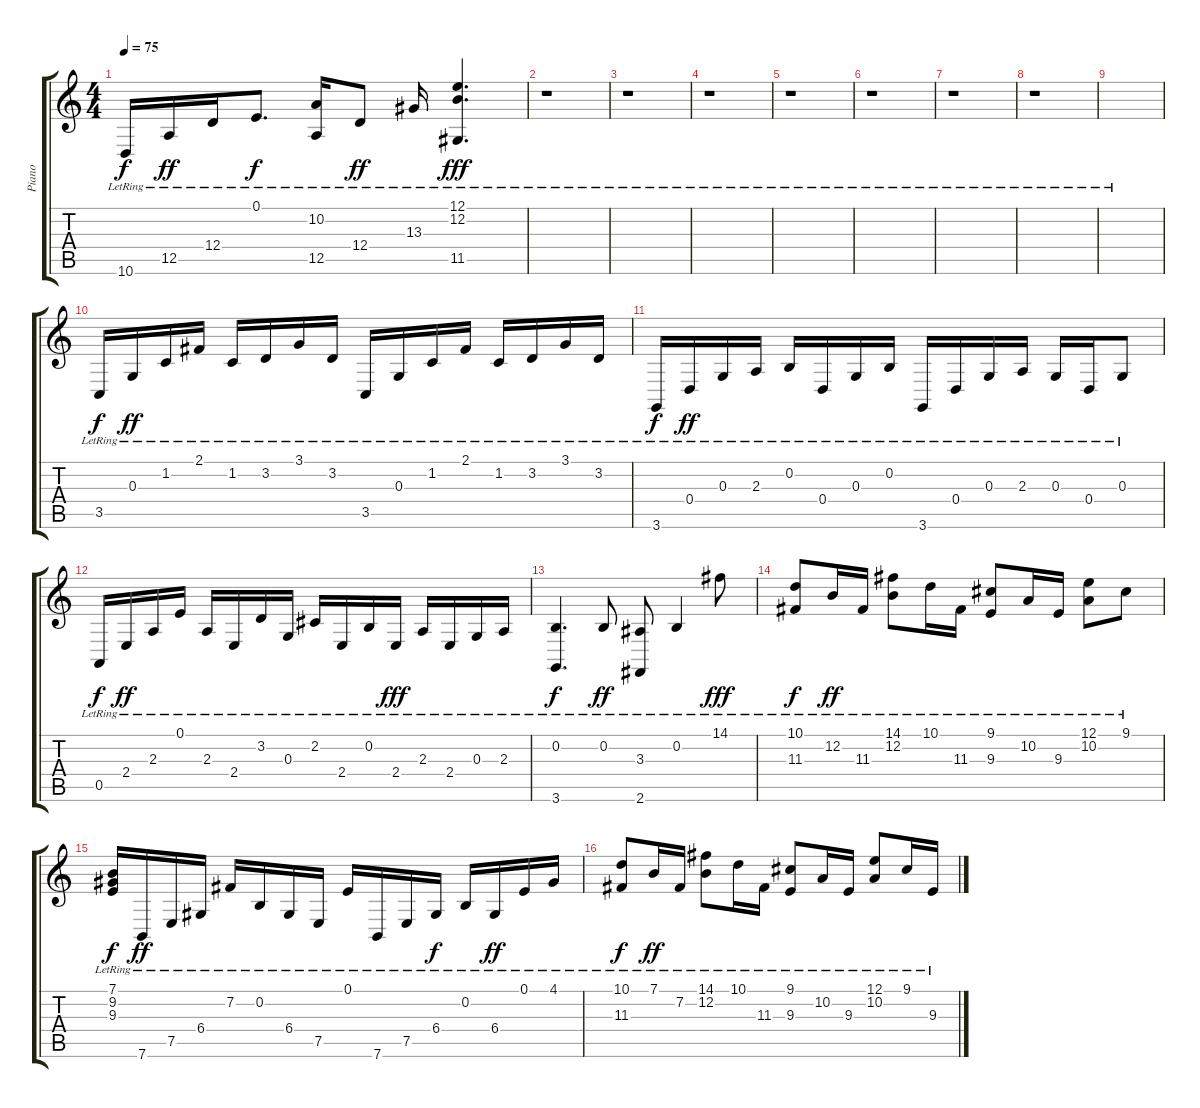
\track ("Piano" "Piano") {instrument acousticgrandpiano}
\staff {score tabs}
\tuning (E4 B3 G3 D3 A2 E2) {hide}
\ts (4 4)
\tempo 75
\clef g2
\ks c
10.6{lr}.16{dy f} 12.5{lr}.16{dy ff} 12.4{lr}.16 0.1{lr}.8{d dy f} (10.2{lr} 12.5{lr}).16 12.4{lr}.8{dy ff} 13.3{lr}.16 (12.1{lr} 12.2{lr} 11.5{lr}).4{d dy fff} |
r.1 |
r.1 |
r.1 |
r.1 |
r.1 |
r.1 |
r.1 |
|
3.5{lr}.16{dy f} 0.3{lr}.16{dy ff} 1.2{lr}.16 2.1{lr}.16 1.2{lr}.16 3.2{lr}.16 3.1{lr}.16 3.2{lr}.16 3.5{lr}.16 0.3{lr}.16 1.2{lr}.16 2.1{lr}.16 1.2{lr}.16 3.2{lr}.16 3.1{lr}.16 3.2{lr}.16 |
3.6{lr}.16{dy f} 0.4{lr}.16{dy ff} 0.3{lr}.16 2.3{lr}.16 0.2{lr}.16 0.4{lr}.16 0.3{lr}.16 0.2{lr}.16 3.6{lr}.16 0.4{lr}.16 0.3{lr}.16 2.3{lr}.16 0.3{lr}.16 0.4{lr}.16 0.3{lr}.8 |
0.5{lr}.16{dy f} 2.4{lr}.16{dy ff} 2.3{lr}.16 0.1{lr}.16 2.3{lr}.16 2.4{lr}.16 3.2{lr}.16 0.3{lr}.16 2.2{lr}.16 2.4{lr}.16 0.2{lr}.16 2.4{lr}.16{dy fff} 2.3{lr}.16 2.4{lr}.16 0.3{lr}.16 2.3{lr}.16 |
(0.2{lr} 3.6{lr}).4{d dy f} 0.2{lr}.8{dy ff} (3.3{lr} 2.6{lr}).8 0.2{lr}.4 14.1{lr}.8{dy fff} |
(10.1{lr} 11.3{lr}).8{dy f} 12.2{lr}.16{dy ff} 11.3{lr}.16 (14.1{lr} 12.2{lr}).8 10.1{lr}.16 11.3{lr}.16 (9.1{lr} 9.3{lr}).8 10.2{lr}.16 9.3{lr}.16 (12.1{lr} 10.2{lr}).8 9.1{lr}.8 |
(7.1{lr} 9.2{lr} 9.3{lr}).16{dy f} 7.6{lr}.16{dy ff} 7.5{lr}.16 6.4{lr}.16 7.2{lr}.16 0.2{lr}.16 6.4{lr}.16 7.5{lr}.16 0.1{lr}.16 7.6{lr}.16 7.5{lr}.16 6.4{lr}.16{dy f} 0.2{lr}.16 6.4{lr}.16{dy ff} 0.1{lr}.16 4.1{lr}.16 |
(10.1{lr} 11.3{lr}).8{dy f} 7.1{lr}.16{dy ff} 7.2{lr}.16 (14.1{lr} 12.2{lr}).8 10.1{lr}.16 11.3{lr}.16 (9.1{lr} 9.3{lr}).8 10.2{lr}.16 9.3{lr}.16 (12.1{lr} 10.2{lr}).8 9.1{lr}.16 9.3{lr}.16
